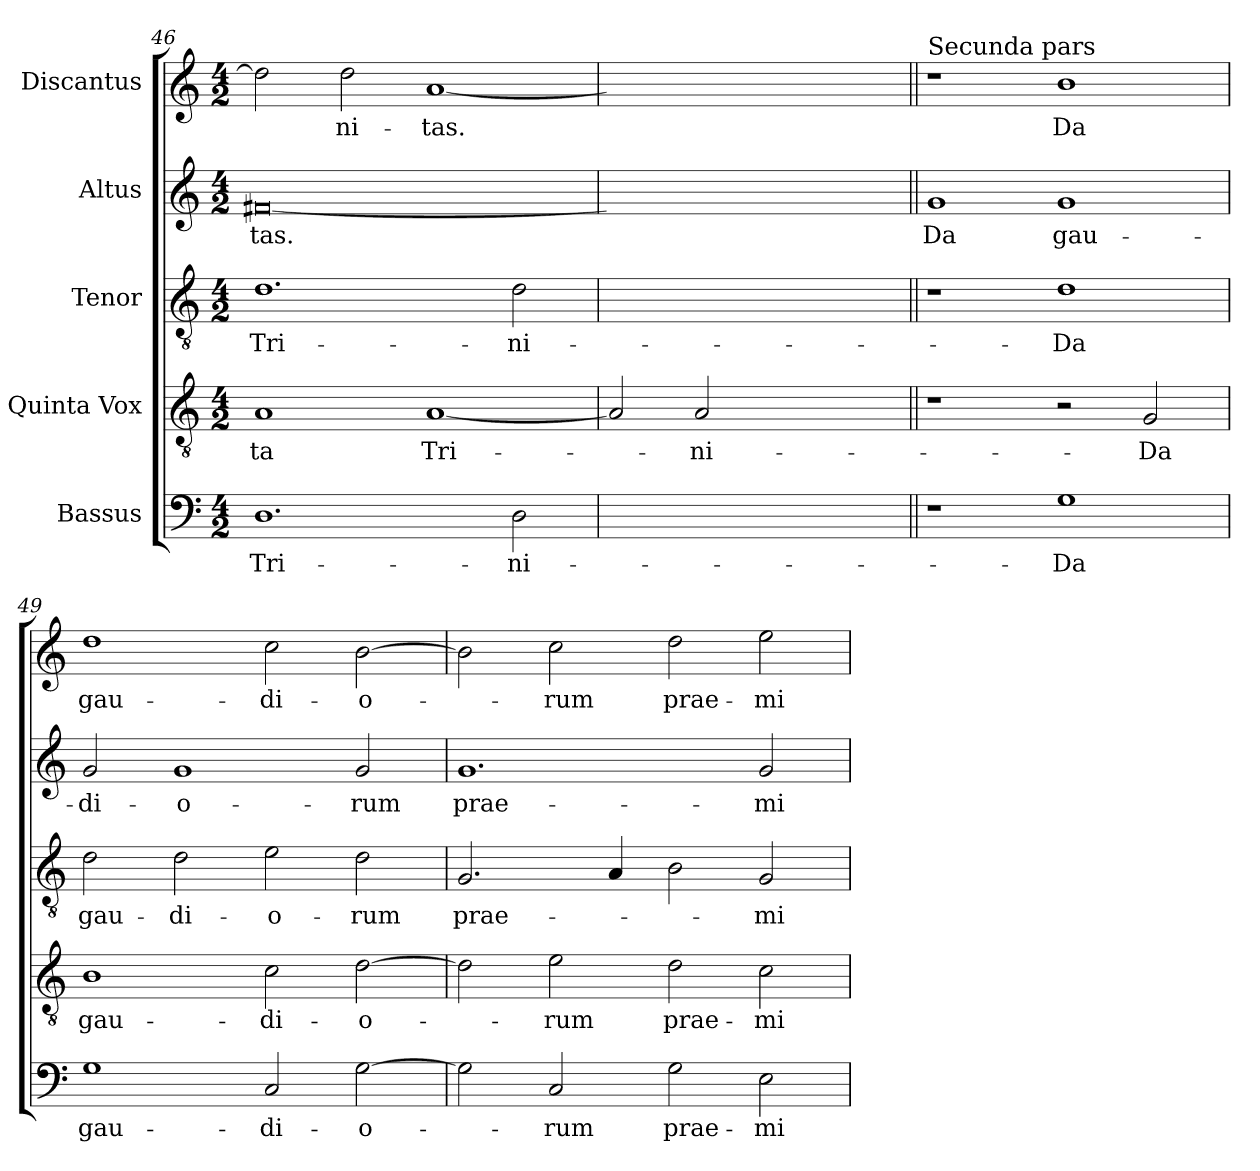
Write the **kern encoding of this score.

**kern	**text	**kern	**text	**kern	**text	**kern	**text	**kern	**text
*part5	*part5	*part4	*part4	*part3	*part3	*part2	*part2	*part1	*part1
*staff5	*staff5	*staff4	*staff4	*staff3	*staff3	*staff2	*staff2	*staff1	*staff1
*I"Bassus	*	*I"Quinta Vox	*	*I"Tenor	*	*I"Altus	*	*I"Discantus	*
*clefF4	*	*clefGv2	*	*clefGv2	*	*clefG2	*	*clefG2	*
*	*	*ITrd7c12	*	*ITrd7c12	*	*	*	*	*
*k[]	*	*k[]	*	*k[]	*	*k[]	*	*k[]	*
*C:	*	*C:	*	*C:	*	*C:	*	*C:	*
*M4/2	*	*M4/2	*	*M4/2	*	*M4/2	*	*M4/2	*
=46	=46	=46	=46	=46	=46	=46	=46	=46	=46
!	!LO:LY:b:color=#000000	!	!	!	!	!	!	!	!
!	!	!	!LO:LY:b:color=#000000	!	!	!	!	!	!
!	!	!	!	!	!LO:LY:b:color=#000000	!	!	!	!
!	!	!	!	!	!	!	!LO:LY:b:color=#000000	!	!
1.Di	Tri-	1AAi	-ta	1.Di	Tri-	[0f#Xi	-tas.	2ddi\]	.
!	!	!	!	!	!	!	!	!	!LO:LY:b:color=#000000
.	.	.	.	.	.	.	.	2ddi\	-ni-
!	!	!	!LO:LY:b:color=#000000	!	!	!	!	!	!
!	!	!	!	!	!	!	!	!	!LO:LY:b:color=#000000
.	.	[1AAi	Tri-	.	.	.	.	[1ai	-tas.
!	!LO:LY:b:color=#000000	!	!	!	!	!	!	!	!
!	!	!	!	!	!LO:LY:b:color=#000000	!	!	!	!
2Di\	-ni-	.	.	2Di\	-ni-	.	.	.	.
=47	=47	=47	=47	=47	=47	=47	=47	=47	=47
!	!LO:LY:b:color=#000000	!	!	!	!	!	!	!	!
!	!	!	!	!	!LO:LY:b:color=#000000	!	!	!	!
0Diyy	-tas.	2AAi/]	.	0Diyy	-tas.	0f#iyy]	.	0aiyy]	.
!	!	!	!LO:LY:b:color=#000000	!	!	!	!	!	!
.	.	2AAi/	-ni-	.	.	.	.	.	.
!	!	!	!LO:LY:b:color=#000000	!	!	!	!	!	!
.	.	1AAiyy	-tas.	.	.	.	.	.	.
!!LO:PB:g=z
=48||	=48||	=48||	=48||	=48||	=48||	=48||	=48||	=48||	=48||
!	!	!	!	!	!	!	!	!LO:TX:a:t=Secunda pars	!
!	!	!	!	!	!	!	!LO:LY:b:color=#000000	!	!
1r	.	1r	.	1r	.	1gi	Da	1r	.
!	!LO:LY:b:color=#000000	!	!	!	!	!	!	!	!
!	!	!	!	!	!LO:LY:b:color=#000000	!	!	!	!
!	!	!	!	!	!	!	!LO:LY:b:color=#000000	!	!
!	!	!	!	!	!	!	!	!	!LO:LY:b:color=#000000
1Gi	Da	2r	.	1Di	Da	1gi	gau-	1bi	Da
!	!	!	!LO:LY:b:color=#000000	!	!	!	!	!	!
.	.	2GGi/	Da	.	.	.	.	.	.
=49	=49	=49	=49	=49	=49	=49	=49	=49	=49
!	!LO:LY:b:color=#000000	!	!	!	!	!	!	!	!
!	!	!	!LO:LY:b:color=#000000	!	!	!	!	!	!
!	!	!	!	!	!LO:LY:b:color=#000000	!	!	!	!
!	!	!	!	!	!	!	!LO:LY:b:color=#000000	!	!
!	!	!	!	!	!	!	!	!	!LO:LY:b:color=#000000
1Gi	gau-	1BBi	gau-	2Di\	gau-	2gi/	-di-	1ddi	gau-
!	!	!	!	!	!LO:LY:b:color=#000000	!	!	!	!
!	!	!	!	!	!	!	!LO:LY:b:color=#000000	!	!
.	.	.	.	2Di\	-di-	1gi	-o-	.	.
!	!LO:LY:b:color=#000000	!	!	!	!	!	!	!	!
!	!	!	!LO:LY:b:color=#000000	!	!	!	!	!	!
!	!	!	!	!	!LO:LY:b:color=#000000	!	!	!	!
!	!	!	!	!	!	!	!	!	!LO:LY:b:color=#000000
2Ci/	-di-	2Ci\	-di-	2Ei\	-o-	.	.	2cci\	-di-
!	!LO:LY:b:color=#000000	!	!	!	!	!	!	!	!
!	!	!	!LO:LY:b:color=#000000	!	!	!	!	!	!
!	!	!	!	!	!LO:LY:b:color=#000000	!	!	!	!
!	!	!	!	!	!	!	!LO:LY:b:color=#000000	!	!
!	!	!	!	!	!	!	!	!	!LO:LY:b:color=#000000
[2Gi\	-o-	[2Di\	-o-	2Di\	-rum	2gi/	-rum	[2bi\	-o-
=50	=50	=50	=50	=50	=50	=50	=50	=50	=50
!	!	!	!	!	!LO:LY:b:color=#000000	!	!	!	!
!	!	!	!	!	!	!	!LO:LY:b:color=#000000	!	!
2Gi\]	.	2Di\]	.	2.GGi/	prae-	1.gi	prae-	2bi\]	.
!	!LO:LY:b:color=#000000	!	!	!	!	!	!	!	!
!	!	!	!LO:LY:b:color=#000000	!	!	!	!	!	!
!	!	!	!	!	!	!	!	!	!LO:LY:b:color=#000000
2Ci/	-rum	2Ei\	-rum	.	.	.	.	2cci\	-rum
.	.	.	.	4AAi/	.	.	.	.	.
!	!LO:LY:b:color=#000000	!	!	!	!	!	!	!	!
!	!	!	!LO:LY:b:color=#000000	!	!	!	!	!	!
!	!	!	!	!	!	!	!	!	!LO:LY:b:color=#000000
2Gi\	prae-	2Di\	prae-	2BBi\	.	.	.	2ddi\	prae-
!	!LO:LY:b:color=#000000	!	!	!	!	!	!	!	!
!	!	!	!LO:LY:b:color=#000000	!	!	!	!	!	!
!	!	!	!	!	!LO:LY:b:color=#000000	!	!	!	!
!	!	!	!	!	!	!	!LO:LY:b:color=#000000	!	!
!	!	!	!	!	!	!	!	!	!LO:LY:b:color=#000000
2Ei\	-mi-	2Ci\	-mi-	2GGi/	-mi-	2gi/	-mi-	2eei\	-mi-
=	=	=	=	=	=	=	=	=	=
*-	*-	*-	*-	*-	*-	*-	*-	*-	*-
